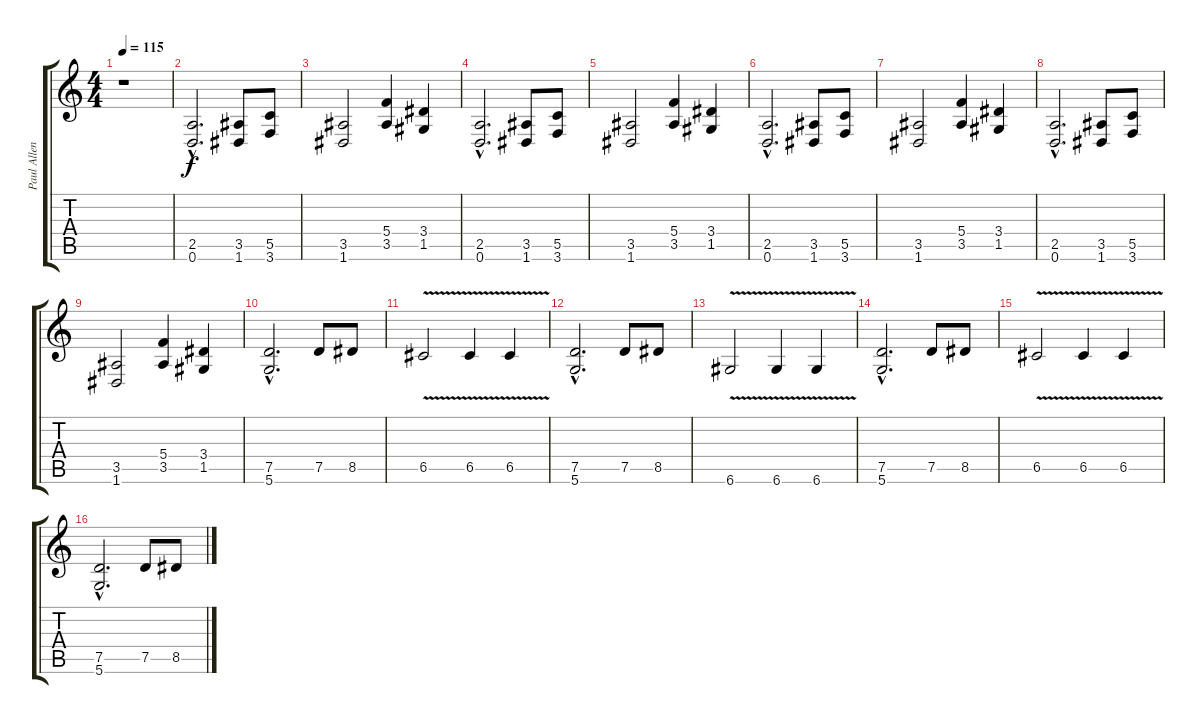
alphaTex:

\track ("Paul Allender" "Paul Allen") {instrument overdrivenguitar}
\staff {score tabs}
\tuning (D4 A3 F3 C3 G2 D2) {hide}
\ts (4 4)
\tempo 115
\clef g2
\ks c
r.1{dy f} |
(2.5{hac} 0.6{hac}).2{d} (3.5 1.6).8 (5.5 3.6).8 |
(3.5 1.6).2 (5.4 3.5).4 (3.4 1.5).4 |
(2.5{hac} 0.6{hac}).2{d} (3.5 1.6).8 (5.5 3.6).8 |
(3.5 1.6).2 (5.4 3.5).4 (3.4 1.5).4 |
(2.5{hac} 0.6{hac}).2{d} (3.5 1.6).8 (5.5 3.6).8 |
(3.5 1.6).2 (5.4 3.5).4 (3.4 1.5).4 |
(2.5{hac} 0.6{hac}).2{d} (3.5 1.6).8 (5.5 3.6).8 |
(3.5 1.6).2 (5.4 3.5).4 (3.4 1.5).4 |
(7.5{hac} 5.6{hac}).2{d} 7.5.8 8.5.8 |
6.5{v}.2 6.5{v}.4 6.5{v}.4 |
(7.5{hac} 5.6{hac}).2{d} 7.5.8 8.5.8 |
6.6{v}.2 6.6{v}.4 6.6{v}.4 |
(7.5{hac} 5.6{hac}).2{d} 7.5.8 8.5.8 |
6.5{v}.2 6.5{v}.4 6.5{v}.4 |
(7.5{hac} 5.6{hac}).2{d} 7.5.8 8.5.8
